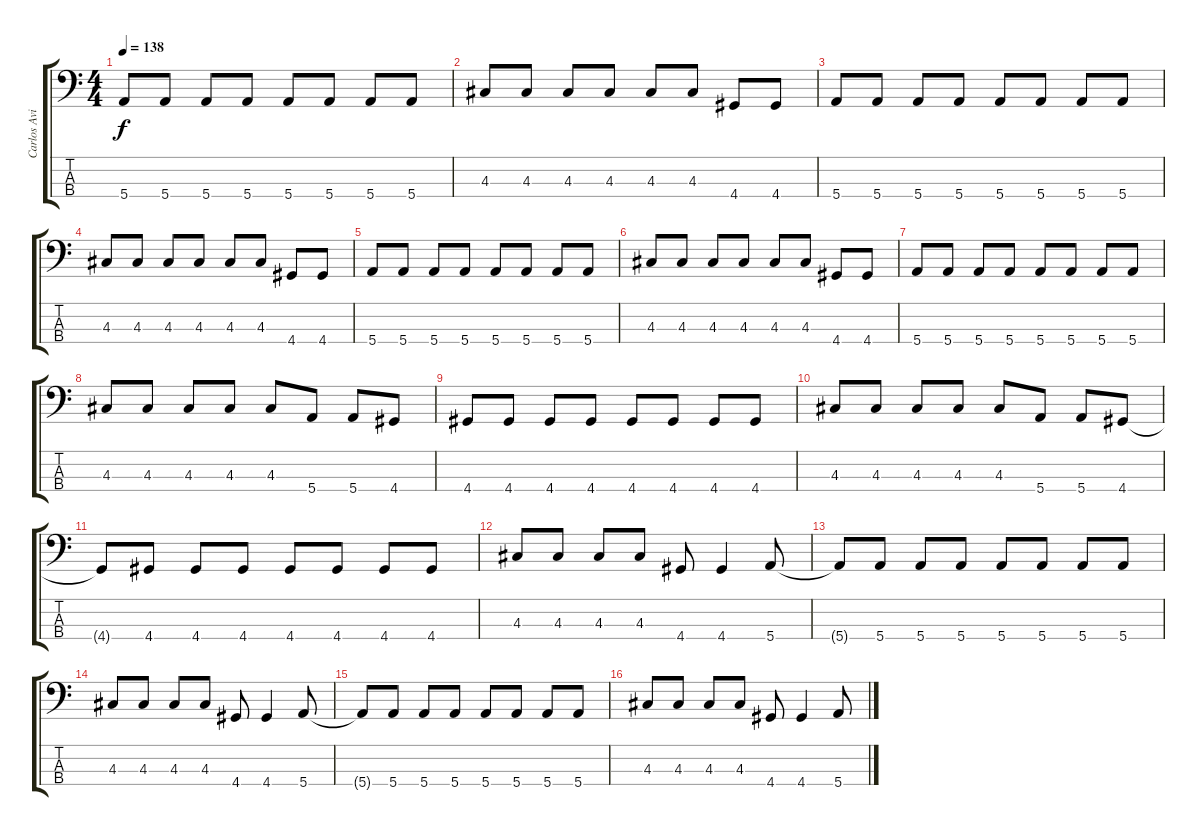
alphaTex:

\track ("Carlos Avilez" "Carlos Avi") {instrument electricbasspick}
\staff {score tabs}
\tuning (G2 D2 A1 E1) {hide}
\ts (4 4)
\tempo 138
\clef f4
\ks c
5.4.8{dy f} 5.4.8 5.4.8 5.4.8 5.4.8 5.4.8 5.4.8 5.4.8 |
4.3.8 4.3.8 4.3.8 4.3.8 4.3.8 4.3.8 4.4.8 4.4.8 |
5.4.8 5.4.8 5.4.8 5.4.8 5.4.8 5.4.8 5.4.8 5.4.8 |
4.3.8 4.3.8 4.3.8 4.3.8 4.3.8 4.3.8 4.4.8 4.4.8 |
5.4.8 5.4.8 5.4.8 5.4.8 5.4.8 5.4.8 5.4.8 5.4.8 |
4.3.8 4.3.8 4.3.8 4.3.8 4.3.8 4.3.8 4.4.8 4.4.8 |
5.4.8 5.4.8 5.4.8 5.4.8 5.4.8 5.4.8 5.4.8 5.4.8 |
4.3.8 4.3.8 4.3.8 4.3.8 4.3.8 5.4.8 5.4.8 4.4.8 |
4.4.8 4.4.8 4.4.8 4.4.8 4.4.8 4.4.8 4.4.8 4.4.8 |
4.3.8 4.3.8 4.3.8 4.3.8 4.3.8 5.4.8 5.4.8 4.4.8 |
4.4{t}.8 4.4.8 4.4.8 4.4.8 4.4.8 4.4.8 4.4.8 4.4.8 |
4.3.8 4.3.8 4.3.8 4.3.8 4.4.8 4.4.4 5.4.8 |
5.4{t}.8 5.4.8 5.4.8 5.4.8 5.4.8 5.4.8 5.4.8 5.4.8 |
4.3.8 4.3.8 4.3.8 4.3.8 4.4.8 4.4.4 5.4.8 |
5.4{t}.8 5.4.8 5.4.8 5.4.8 5.4.8 5.4.8 5.4.8 5.4.8 |
4.3.8 4.3.8 4.3.8 4.3.8 4.4.8 4.4.4 5.4.8
